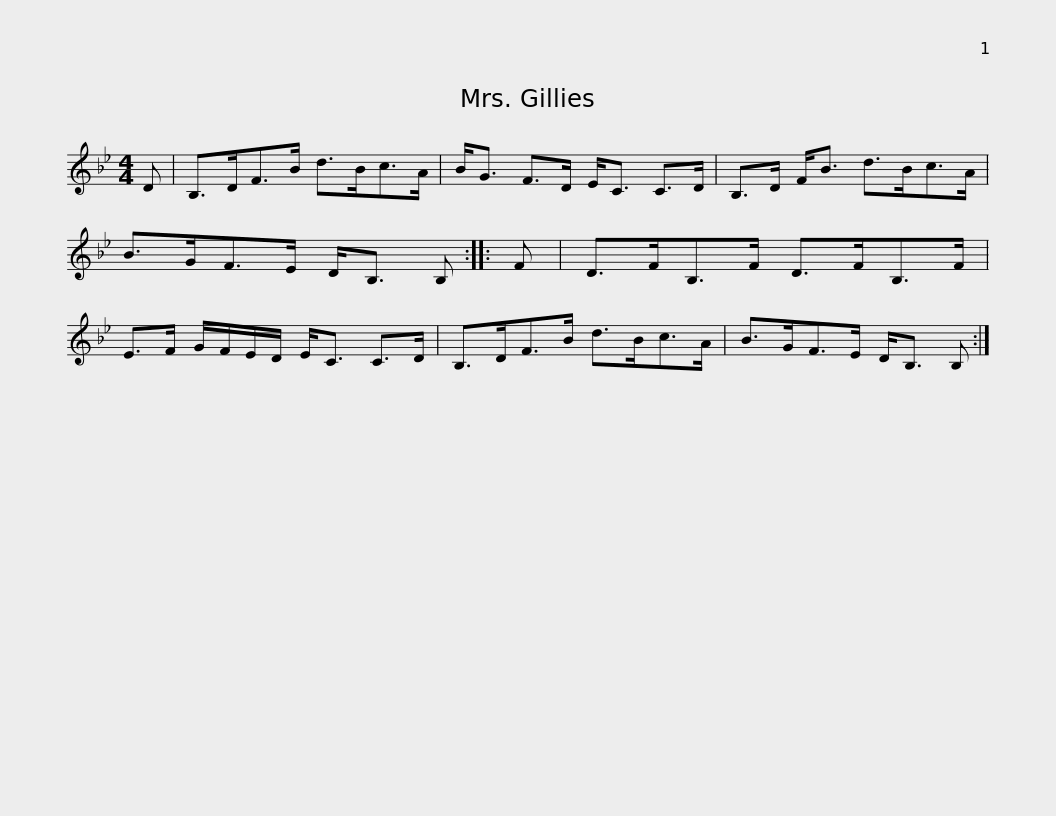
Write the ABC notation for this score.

X:1
L:1/8
M:4/4
I:linebreak $
K:Bb
V:1 treble
V:1
 D | B,>DF>B d>Bc>A | B<G F>D E<C C>D | B,>D F<B d>Bc>A | B>GF>E D<B, B, :: %5
 F |$ D>FB,>F D>FB,>F | E>F G/F/E/D/ E<C C>D | B,>DF>B d>Bc>A | B>GF>E D<B, B, :| %10
